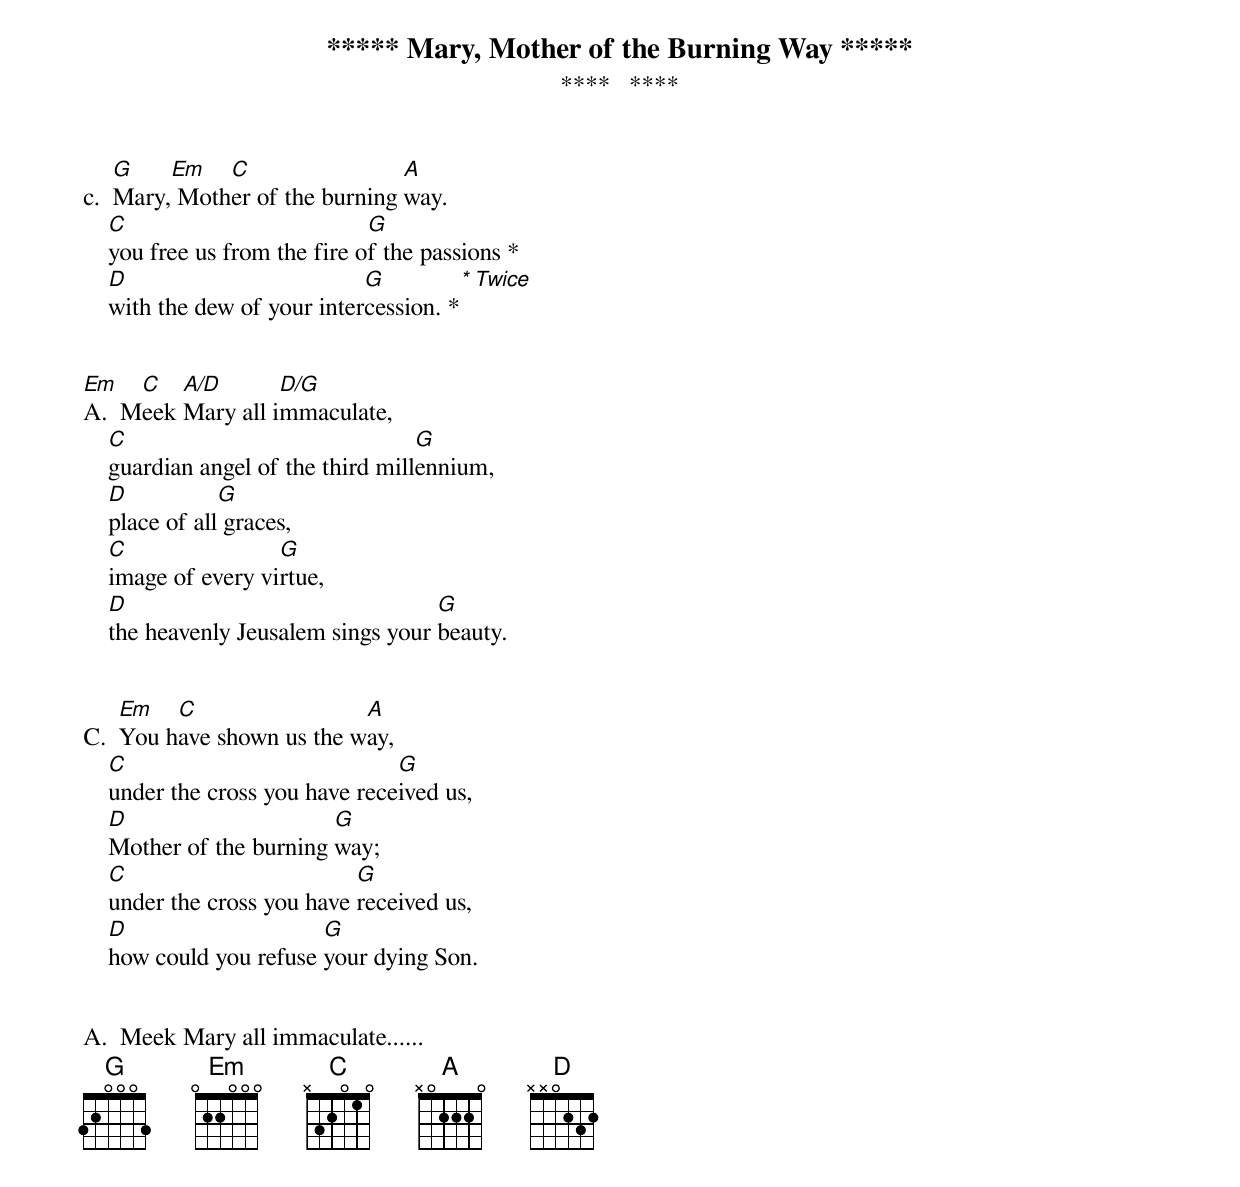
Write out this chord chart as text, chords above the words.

***** Mary, Mother of the Burning Way *****
****   ****
    G    Em   C                 A
c.  Mary, Mother of the burning way.
    C                          G
    you free us from the fire of the passions *
    D                         G                      * Twice
    with the dew of your intercession. *


Em   C   A/D       D/G
A.  Meek Mary all immaculate,
    C                               G
    guardian angel of the third millennium,
    D           G
    place of all graces,
    C                G
    image of every virtue,
    D                                G
    the heavenly Jeusalem sings your beauty.


    Em   C                 A
C.  You have shown us the way,
    C                            G
    under the cross you have received us,
    D                     G
    Mother of the burning way;
    C                        G
    under the cross you have received us,
    D                    G
    how could you refuse your dying Son.


A.  Meek Mary all immaculate......
